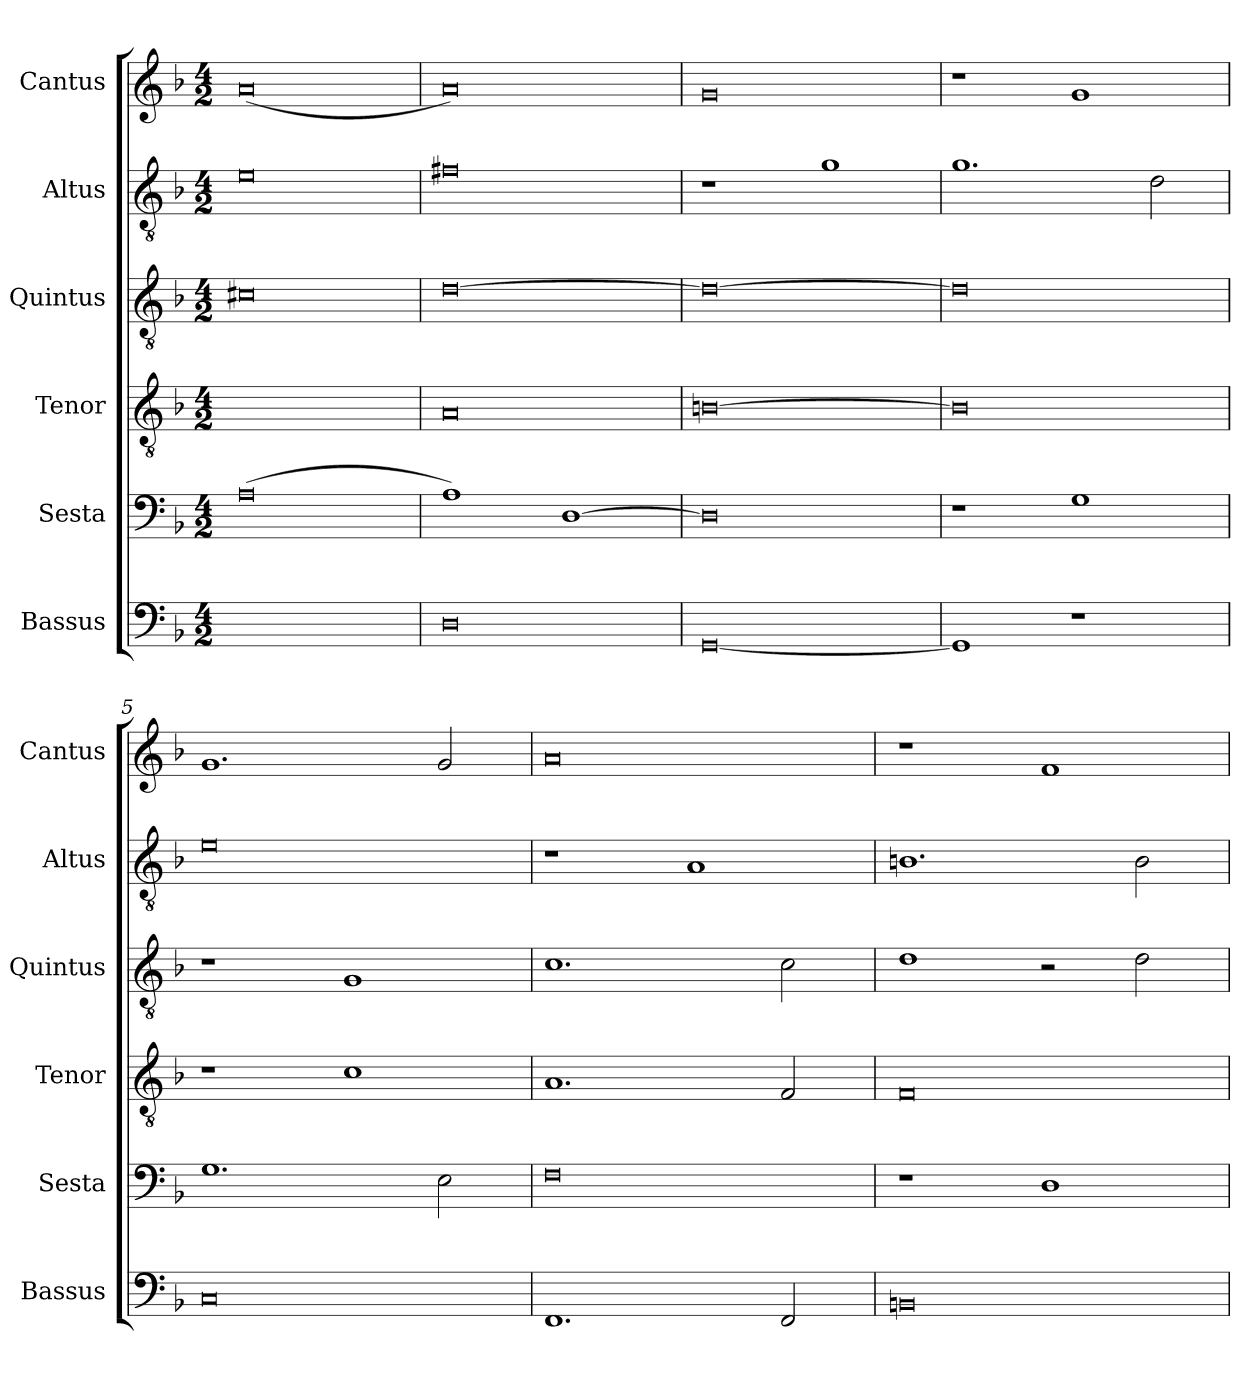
**kern	**kern	**kern	**kern	**kern	**kern
*part6	*part5	*part4	*part3	*part2	*part1
*staff6	*staff5	*staff4	*staff3	*staff2	*staff1
*I"Bassus	*I"Sesta	*I"Tenor	*I"Quintus	*I"Altus	*I"Cantus
*I'Bassus	*I'Sesta	*I'Tenor	*I'Quintus	*I'Altus	*I'Cantus
*clefF4	*clefF4	*clefGv2	*clefGv2	*clefGv2	*clefG2
*k[b-]	*k[b-]	*k[b-]	*k[b-]	*k[b-]	*k[b-]
*F:	*F:	*F:	*F:	*F:	*F:
*M4/2	*M4/2	*M4/2	*M4/2	*M4/2	*M4/2
=1	=1	=1	=1	=1	=1
0ryy	(>0A	0ryy	0c#X	0e	(<0a
=2	=2	=2	=2	=2	=2
0D	1A)	0A	[0d	0f#X	0a)
.	[1D	.	.	.	.
=3	=3	=3	=3	=3	=3
[0GG	0D]	[0Bn	0d_	1r	0g
.	.	.	.	1g	.
=4	=4	=4	=4	=4	=4
1GG]	1r	0B]	0d]	1.g	1r
1r	1G	.	.	.	1g
.	.	.	.	2d\	.
=5	=5	=5	=5	=5	=5
0C	1.G	1r	1r	0e	1.g
.	.	1c	1G	.	.
.	2E\	.	.	.	2g/
=6	=6	=6	=6	=6	=6
1.FF	0F	1.A	1.c	1r	0a
.	.	.	.	1A	.
2FF/	.	2F/	2c\	.	.
=7	=7	=7	=7	=7	=7
0BBn	1r	0F	1d	1.B	1r
.	1D	.	2r	.	1f
.	.	.	2d\	2B\	.
=	=	=	=	=	=
*-	*-	*-	*-	*-	*-
